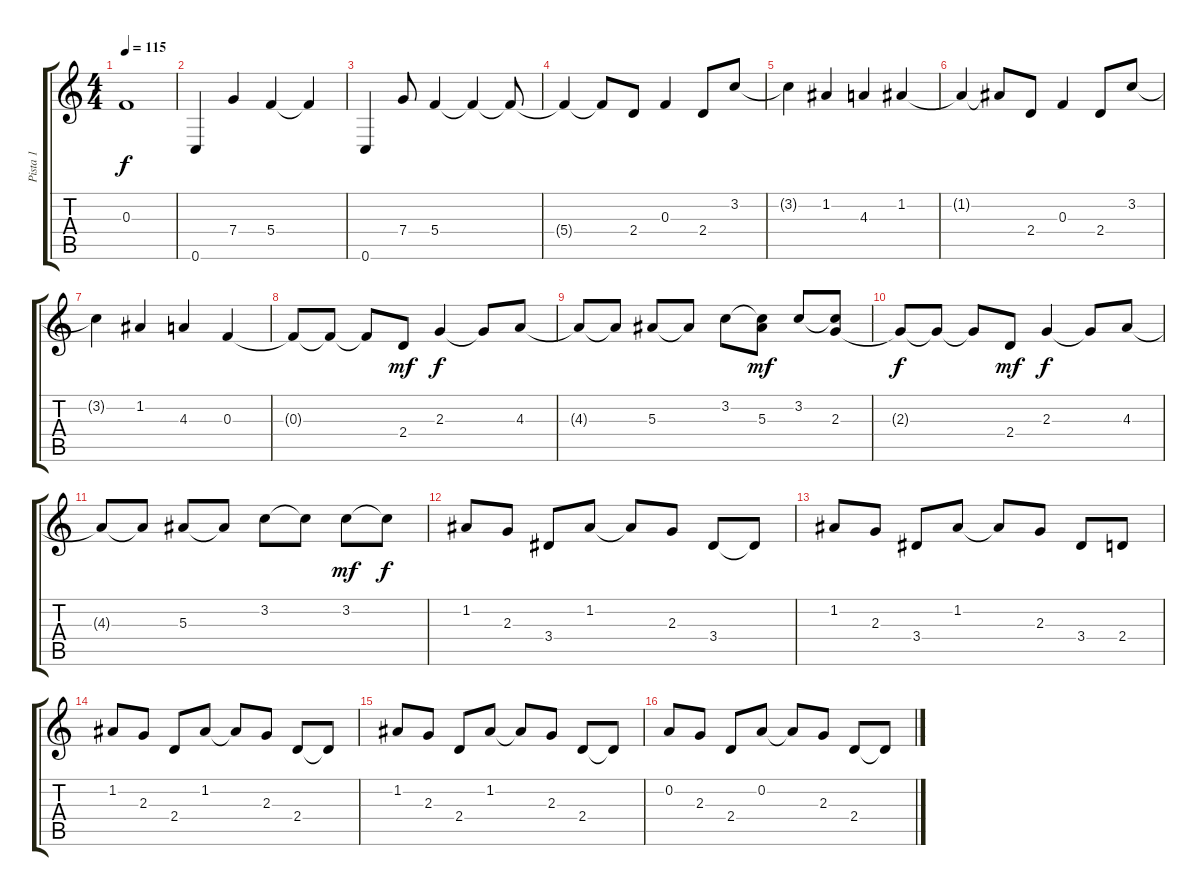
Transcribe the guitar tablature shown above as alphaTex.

\track ("Pista 1" "Pista 1") {instrument acousticguitarsteel}
\staff {score tabs}
\tuning (D4 A3 F3 C3 G2 C2) {hide}
\ts (4 4)
\tempo 115
\clef g2
\ks c
0.3{t}.1{dy f} |
0.6.4 7.4.4 5.4.4 5.4{t}.4 |
0.6.4 7.4.8 5.4.4 5.4{t}.4 5.4{t}.8 |
5.4{t}.4 5.4{t}.8 2.4.8 0.3.4 2.4.8 3.2.8 |
3.2{t}.4 1.2.4 4.3.4 1.2.4 |
1.2{t}.4 1.2{t}.8 2.4.8 0.3.4 2.4.8 3.2.8 |
3.2{t}.4 1.2.4 4.3.4 0.3.4 |
0.3{t}.8 0.3{t}.8 0.3{t}.8 2.4.8{dy mf} 2.3.4{dy f} 2.3{t}.8 4.3.8 |
4.3{t}.8 4.3{t}.8 5.3.8 5.3{t}.8 3.2.8 (3.2{t} 5.3).8{dy mf} 3.2.8 (3.2{t} 2.3).8 |
2.3{t}.8{dy f} 2.3{t}.8 2.3{t}.8 2.4.8{dy mf} 2.3.4{dy f} 2.3{t}.8 4.3.8 |
4.3{t}.8 4.3{t}.8 5.3.8 5.3{t}.8 3.2.8 3.2{t}.8 3.2.8{dy mf} 3.2{t}.8{dy f} |
1.2.8 2.3.8 3.4.8 1.2.8 1.2{t}.8 2.3.8 3.4.8 3.4{t}.8 |
1.2.8 2.3.8 3.4.8 1.2.8 1.2{t}.8 2.3.8 3.4.8 2.4.8 |
1.2.8 2.3.8 2.4.8 1.2.8 1.2{t}.8 2.3.8 2.4.8 2.4{t}.8 |
1.2.8 2.3.8 2.4.8 1.2.8 1.2{t}.8 2.3.8 2.4.8 2.4{t}.8 |
0.2.8 2.3.8 2.4.8 0.2.8 0.2{t}.8 2.3.8 2.4.8 2.4{t}.8
